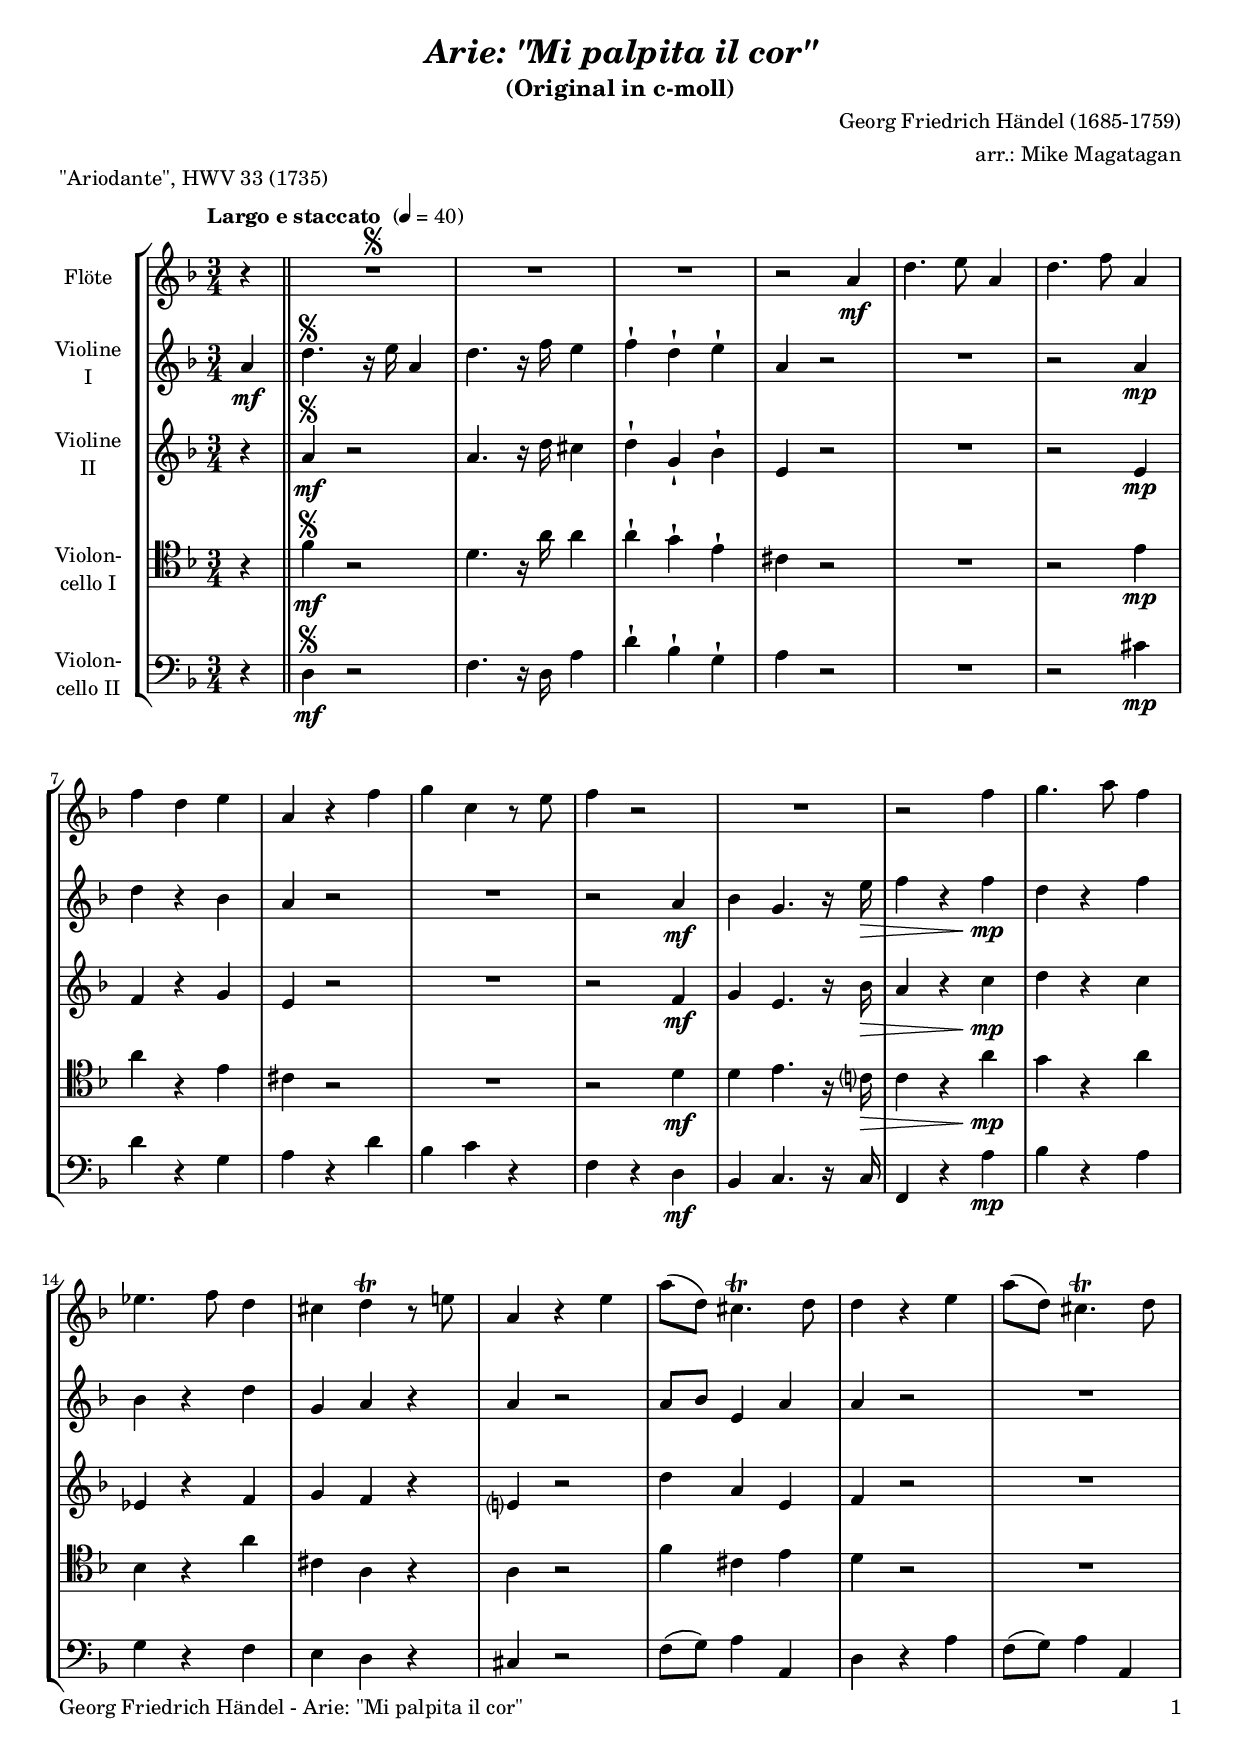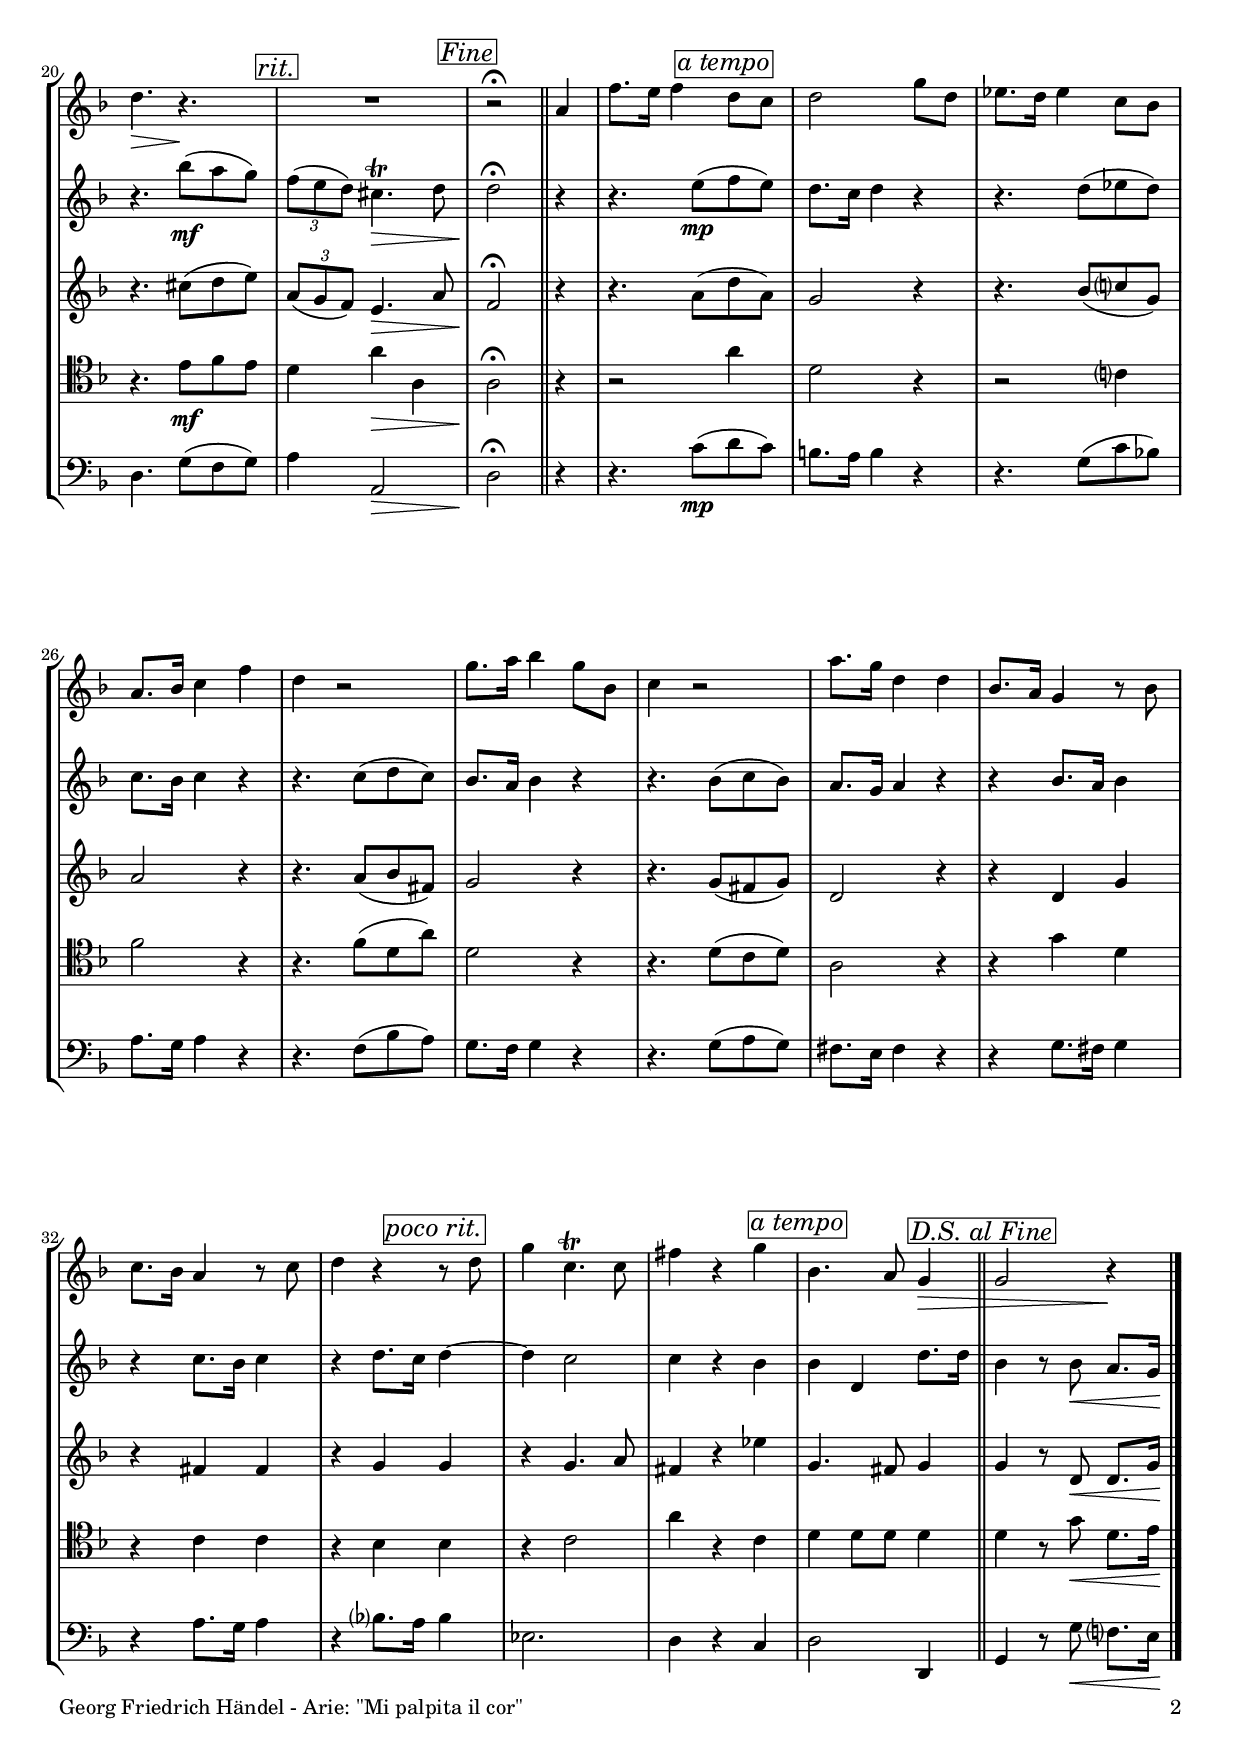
\version "2.24.4"
\include "deutsch.ly"

#(set-global-staff-size 18)

\header {
  title     = \markup \bold \italic "Arie: \"Mi palpita il cor\""
  subtitle  = "(Original in c-moll)"
  composer  = "Georg Friedrich Händel (1685-1759)"
  arranger  = "arr.: Mike Magatagan"
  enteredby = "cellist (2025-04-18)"
  piece     = "\"Ariodante\", HWV 33 (1735)"
}

voiceconsts = {
  \key c \minor
  \time 3/4
  \clef "treble"
%  \numericTimeSignature
  \compressEmptyMeasures
  % Set default beaming for all staves
%  \set Timing.beamExceptions = #'()
%  \set Timing.baseMoment     = #(ly:make-moment 1 4)
%  \set Timing.beatStructure  = #'(1 1 1 1)
  \tempo "Largo e staccato " 4=40
}

mifl = "flute"
mist = "string ensemble 1"
mivl = "violin"
miba = "cello"
mipz = "pizzicato strings"

atem = \mark \markup \box \italic "a tempo"
dsaf = { \bar "||" \mark \markup \box \italic "D.S. al Fine" }
fine = \mark \markup \box \italic "Fine"
prit = \mark \markup \box \italic "poco rit."
rit  = \mark \markup \box \italic "rit."

va = \relative c'' {
  \voiceconsts

  \partial 4 r4 \bar "||" R2.*3\segno
  r2 g4\mf
  c4. d8 g,4

  c4. es8 g,4
  es' c d
  g, r es'
  f b, r8 d

  es4 r2
  R2.
  r2 es4
  f4. g8 es4

  des4. es8 c4
  h c\trill r8 d!
  g,4 r d'
  g8( c,) h4.\trill c8

  c4 r d
  g8( c,) h4.\trill c8
  c4.\> r\! \rit
  R2. \fine
  r2\fermata \bar "||" g4
  es'8. d16 es4 \atem c8 b
  c2 f8 c

  des8. c16 des4 b8 as
  g8. as16 b4 es
  c r2
  f8. g16 as4 f8 as,

  b4 r2
  g'8. f16 c4 c
  as8. g16 f4 r8 as
  b8. as16 g4 r8 b
  
  c4 r \prit r8 c
  f4 b,4.\trill b8
  e4 r f \atem
  as,4. g8 f4\> \dsaf
  f2 r4\! \bar "|."
}

vb = \relative c'' {
  \voiceconsts

  \partial 4 g4\mf \bar "||"
  c4.\segno r16 d g,4
  c4. r16 es d4
  es-! c-! d-!

  g, r2
  R2.
  r2 g4\mp
  c r as

  g r2
  R2.
  r2 g4\mf
  as f4. r16 d'\>

  es4 r es\!\mp
  c r es
  as, r c
  f, g r

  g r2
  g8 as d,4 g
  g r2
  R2.

  r4. as'8(\mf g f) \rit
  \tuplet 3/2 4 { es( d c) } h4.\trill\> c8 \fine
  c2\fermata\! \bar "||" r4

  r4. d8(\mp \atem es d)
  c8. b16 c4 r
  r4. c8( des c)
  b8. as16 b4 r

  r4. b8( c b)
  as8. g16 as4 r
  r4. as8( b as)
  g8. f16 g4 r

  r as8. g16 as4
  r b8. as16 b4
  r c8. b16 \prit c4~
  c b2

  b4 r as \atem
  as c, c'8. c16 \dsaf
  as4 r8 as\< g8. f16\! \bar "|."
}

vc = \relative c'' {
  \voiceconsts

  \partial 4 r4 \bar "||"
  g4\mf\segno r2
  g4. r16 c h4
  c-! f,-! as-!

  d, r2
  R2.
  r2 d4\mp
  es r f

  d r2
  R2.
  r2 es4\mf
  f d4. r16 as'\>

  g4 r b\!\mp
  c r b
  des, r es
  f es r

  d? r2
  c'4 g d
  es r2
  R2.

  r4. h'8( c d) \rit
  \tuplet 3/2 4 { g,( f es) } d4.\> g8 \fine
  es2\fermata\! \bar "||" r4

  r4. g8( \atem c g)
  f2 r4
  r4. as8( b? f)
  g2 r4

  r4. g8( as e)
  f2 r4
  r4. f8( e f)
  c2 r4

  r4 c f
  r e e
  r f \prit f
  r f4. g8

  e4 r des' \atem
  f,4. e8 f4 \dsaf
  f r8 c\< c8. f16\! \bar "|."
}

vd = \relative c' {
  \voiceconsts
  \clef "tenor"

  \partial 4 r4 \bar "||"
  es\mf\segno r2
  c4. r16 g' g4
  g-! f-! d-!

  h r2
  R2.
  r2 d4\mp
  g r d

  h r2
  R2.
  r2 c4\mf
  c d4. r16 b?\>

  b4 r g'\!\mp
  f r g
  as, r g'
  h, g r

  g r2
  es'4 h d
  c r2
  R2.

  r4. d8\mf es d \rit
  c4 g'\> g, \fine
  g2\fermata\! \bar "||" r4

  r2 \atem g'4
  c,2 r4
  r2 b?4
  es2 r4

  r4. es8( c g')
  c,2 r4
  r4. c8( b c)
  g2 r4

  r f' c
  r b b
  r as \prit as
  r b2

  g'4 r b, \atem
  c c8 c c4 \dsaf
  c r8 f\< c8. d16\! \bar "|."
}

ve = \relative c {
  \voiceconsts
  \clef "bass"

  \partial 4 r4 \bar "||"
  c\mf\segno r2
  es4. r16 c g'4
  c-! as-! f-!

  g r2
  R2.
  r2 h4\mp
  c r f,

  g r c
  as b r
  es, r c\mf
  as b4. r16 b

  es,4 r g'\mp
  as r g
  f r es
  d c r

  h r2
  es8( f) g4 g,
  c r g'
  es8( f) g4 g,

  c4. f8( es f) \rit
  g4 g,2\> \fine
  c\fermata\! \bar "||" r4

  r4. b'8(\mp \atem c b)
  a8. g16 a4 r
  r4. f8( b as!)
  g8. f16 g4 r

  r4. es8( as g)
  f8. es16 f4 r
  r4. f8( g f)
  e8. d16 e4 r

  r f8. e16 f4
  r g8. f16 g4
  r as?8. g16 \prit as4
  des,2.

  c4 r b \atem
  c2 c,4 \dsaf
  f r8 f'\< es?8. d16\! \bar "|."
}


music = \new StaffGroup <<
      \new Staff {
	\set Staff.midiInstrument = \mifl
	\set Staff.instrumentName = \markup \center-column { "Flöte" }
	\transpose c d { \va }
      }

      \new Staff {
	\set Staff.midiInstrument = \mivl
	\set Staff.instrumentName = \markup \center-column { "Violine" "I" }
	\transpose c d { \vb }
      }

      \new Staff {
	\set Staff.midiInstrument = \mivl
	\set Staff.instrumentName = \markup \center-column { "Violine" "II" }
	\transpose c d { \vc }
      }

      \new Staff {
	\set Staff.midiInstrument = \miba
	\set Staff.instrumentName = \markup \center-column { "Violon-" "cello I" }
	\transpose c d { \vd }
      }

      \new Staff {
	\set Staff.midiInstrument = \miba
	\set Staff.instrumentName = \markup \center-column { "Violon-" "cello II" }
	\transpose c d { \ve }
      }
>>

\book {
   \paper {
    print-page-number = ##t
    print-first-page-number = ##t
    ragged-last-bottom = ##f
    oddHeaderMarkup = \markup \null
    evenHeaderMarkup = \markup \null
    oddFooterMarkup = \markup {
      \fill-line {
        \if \should-print-page-number
        "Georg Friedrich Händel - Arie: \"Mi palpita il cor\"" \fromproperty #'page:page-number-string
      }
    }
    evenFooterMarkup = \oddFooterMarkup
  } \score {
    \music
    \layout {}
  }

  \score {
    \unfoldRepeats \music

    \midi {
      \context {
        \Score
      }
    }
  }
}